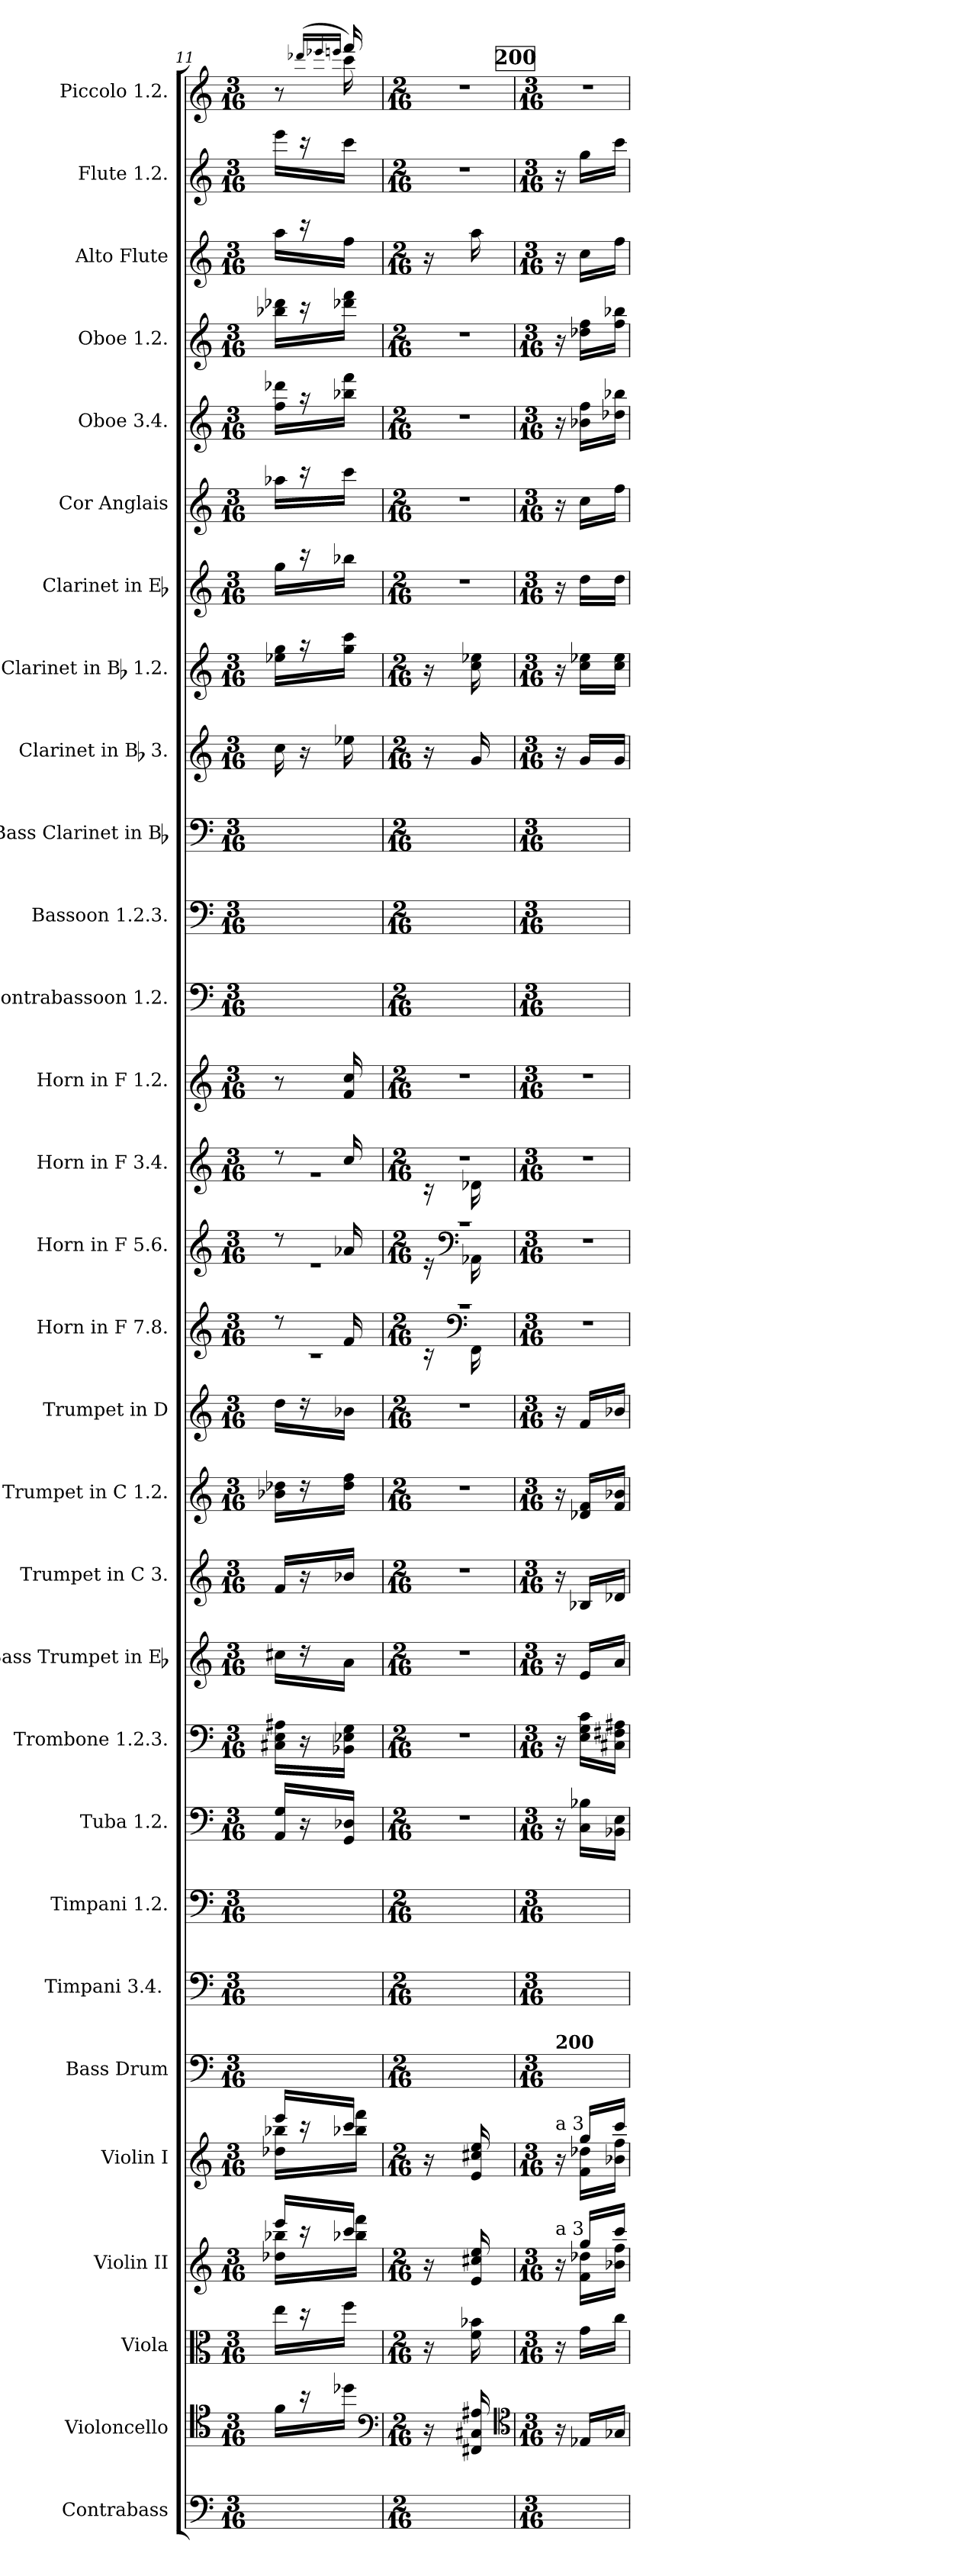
**kern	**kern	**kern	**kern	**kern	**kern	**kern	**kern	**kern	**kern	**kern	**kern	**kern	**kern	**kern	**kern	**kern	**kern	**kern	**kern	**kern	**kern	**kern	**kern	**kern	**kern	**kern	**kern	**kern	**kern
*part30	*part29	*part28	*part27	*part26	*part25	*part24	*part23	*part22	*part21	*part20	*part19	*part18	*part17	*part16	*part15	*part14	*part13	*part12	*part11	*part10	*part9	*part8	*part7	*part6	*part5	*part4	*part3	*part2	*part1
*staff30	*staff29	*staff28	*staff27	*staff26	*staff25	*staff24	*staff23	*staff22	*staff21	*staff20	*staff19	*staff18	*staff17	*staff16	*staff15	*staff14	*staff13	*staff12	*staff11	*staff10	*staff9	*staff8	*staff7	*staff6	*staff5	*staff4	*staff3	*staff2	*staff1
*I"Contrabass	*I"Violoncello	*I"Viola	*I"Violin II	*I"Violin I	*I"Bass Drum	*I"Timpani 3.4. 	*I"Timpani 1.2.	*I"Tuba 1.2.	*I"Trombone 1.2.3.	*I"Bass Trumpet in Eb	*I"Trumpet in C 3.	*I"Trumpet in C 1.2.	*I"Trumpet in D	*I"Horn in F 7.8.	*I"Horn in F 5.6.	*I"Horn in F 3.4.	*I"Horn in F 1.2.	*I"Contrabassoon 1.2.	*I"Bassoon 1.2.3.	*I"Bass Clarinet in Bb	*I"Clarinet in Bb 3.	*I"Clarinet in Bb 1.2.	*I"Clarinet in Eb	*I"Cor Anglais	*I"Oboe 3.4.	*I"Oboe 1.2.	*I"Alto Flute	*I"Flute 1.2.	*I"Piccolo 1.2.
*I'Cb.	*I'Vc.	*I'Vla.	*I'Vln. II	*I'Vln. I	*	*I'Timp. 3.4.	*I'Timp.1.2.	*I'Tba.	*I'Tbn.	*I'Bass Tpt.	*	*	*	*I'Hn.	*I'Hn. 5.6.	*I'Hn. 3.4. 	*I'Hn. 1.2.	*I'Cbsn.	*I'Bsn.	*I'B. Cl.	*I'Cl.	*I'Cl.	*	*I'C. A.	*I'Ob.	*I'Ob.	*I'A. Fl.	*I'Fl.	*I'Picc.
*clefF4	*clefC4	*clefC3	*clefG2	*clefG2	*clefF4	*clefF4	*clefF4	*clefF4	*clefF4	*clefG2	*clefG2	*clefG2	*clefG2	*clefG2	*clefG2	*clefG2	*clefG2	*clefF4	*clefF4	*clefF4	*clefG2	*clefG2	*clefG2	*clefG2	*clefG2	*clefG2	*clefG2	*clefG2	*clefG2
*	*	*	*	*	*	*	*	*	*	*ITrd5c9	*	*	*ITrd-1c-2	*ITrd4c7	*ITrd4c7	*ITrd4c7	*ITrd4c7	*ITrd7c12	*	*ITrd1c2	*ITrd1c2	*ITrd1c2	*ITrd-2c-3	*ITrd4c7	*	*	*ITrd3c5	*	*ITrd-7c-12
*k[]	*k[]	*k[]	*k[]	*k[]	*k[]	*k[]	*k[]	*k[]	*k[]	*k[b-e-a-]	*k[]	*k[]	*k[f#c#]	*k[b-]	*k[b-]	*k[b-]	*k[b-]	*k[]	*k[]	*k[b-e-]	*k[b-e-]	*k[b-e-]	*k[b-e-a-]	*k[b-]	*k[]	*k[]	*k[f#]	*k[]	*k[]
*M3/16	*M3/16	*M3/16	*M3/16	*M3/16	*M3/16	*M3/16	*M3/16	*M3/16	*M3/16	*M3/16	*M3/16	*M3/16	*M3/16	*M3/16	*M3/16	*M3/16	*M3/16	*M3/16	*M3/16	*M3/16	*M3/16	*M3/16	*M3/16	*M3/16	*M3/16	*M3/16	*M3/16	*M3/16	*M3/16
=11	=11	=11	=11	=11	=11	=11	=11	=11	=11	=11	=11	=11	=11	=11	=11	=11	=11	=11	=11	=11	=11	=11	=11	=11	=11	=11	=11	=11	=11
*	*	*	*^	*^	*	*	*	*	*	*	*	*	*	*^	*^	*^	*	*	*	*	*	*	*	*	*	*	*	*	*^
16ryy	16fLL	16eeLL	16eeeLL	16dd-X 16bb-XLL	16eeeLL	16dd-X 16bb-XLL	16ryy	8.ryy	16ryy	16AA 16GLL	16C#X 16E 16A#XLL	16enLL	16fLL	16b-X 16dd-XLL	16eeLL	8r	16%3r	8r	16%3r	8r	16%3r	8r	16ryy	8.ryy	16ryy	16b-	16dd-X 16ffLL	16bb-LL	16dd-XLL	16ff 16ddd-XLL	16bb-X 16ddd-XLL	16eeLL	16eeeLL	8r	8ryy
16ryy	16r	16r	16r	16ryy	16r	16ryy	16ryy	.	16ryy	16r	16r	16r	16r	16r	16r	.	.	.	.	.	.	.	16ryy	.	16ryy	16r	16r	16r	16r	16r	16r	16r	16r	.	.
.	.	.	.	.	.	.	.	.	.	.	.	.	.	.	.	.	.	.	.	.	.	.	.	.	.	.	.	.	.	.	.	.	.	(>16qqdddd-X/LL	.
.	.	.	.	.	.	.	.	.	.	.	.	.	.	.	.	.	.	.	.	.	.	.	.	.	.	.	.	.	.	.	.	.	.	16qqeeee-X/	.
.	.	.	.	.	.	.	.	.	.	.	.	.	.	.	.	.	.	.	.	.	.	.	.	.	.	.	.	.	.	.	.	.	.	16qqeeeen/JJ	.
16ryy	16dd-XJJ	16ffJJ	16cccJJ	16bb-X 16fffJJ	16cccJJ	16bb-X 16fffJJ	16ryy	.	16ryy	16GG 16D-XJJ	16BB-X 16E-X 16GJJ	16cJJ	16b-XJJ	16dd- 16ffJJ	16ccnJJ	16B-	.	16d-X	.	16f	.	16B- 16f	16ryy	.	16ryy	16dd-X	16ff 16bb-JJ	16ddd-XJJ	16ffJJ	16bb-X 16fffJJ	16ddd-X 16fffJJ	16ccJJ	16cccJJ	16ffff)	16cccc
*	*	*	*v	*v	*	*	*	*	*	*	*	*	*	*	*	*	*	*	*	*	*	*	*	*	*	*	*	*	*	*	*	*	*	*v	*v
*	*	*	*	*v	*v	*	*	*	*	*	*	*	*	*	*	*	*	*	*	*	*	*	*	*	*	*	*	*	*	*	*	*	*
*	*clefF4	*	*	*	*	*	*	*	*	*	*	*	*	*	*	*	*	*	*	*	*	*	*	*	*	*	*	*	*	*	*	*
=12	=12	=12	=12	=12	=12	=12	=12	=12	=12	=12	=12	=12	=12	=12	=12	=12	=12	=12	=12	=12	=12	=12	=12	=12	=12	=12	=12	=12	=12	=12	=12	=12
*M2/16	*M2/16	*M2/16	*M2/16	*M2/16	*M2/16	*M2/16	*M2/16	*M2/16	*M2/16	*M2/16	*M2/16	*M2/16	*M2/16	*M2/16	*	*M2/16	*	*M2/16	*	*M2/16	*M2/16	*M2/16	*M2/16	*M2/16	*M2/16	*M2/16	*M2/16	*M2/16	*M2/16	*M2/16	*M2/16	*M2/16
*	*	*	*^	*^	*	*	*	*	*	*	*	*	*	*	*	*	*	*	*	*	*	*	*	*	*	*	*	*	*	*	*	*^
!	!	!	!	!	!LO:TX:a:t=unis.	!	!	!	!	!	!	!	!	!	!	!	!	!	!	!	!	!	!	!	!	!	!	!	!	!	!	!	!	!	!
!	!	!	!LO:TX:a:t=unis.	!	!	!	!	!	!	!	!	!	!	!	!	!	!	!	!	!	!	!	!	!	!	!	!	!	!	!	!	!	!	!	!
*	*	*	*v	*v	*	*	*	*	*	*	*	*	*	*	*	*	*	*	*	*	*	*	*	*	*	*	*	*	*	*	*	*	*	*v	*v
*	*	*	*	*v	*v	*	*	*	*	*	*	*	*	*	*	*	*	*	*	*	*	*	*	*	*	*	*	*	*	*	*	*	*
16ryy	16r	16r	16r	16r	16ryy	16ryy	8ryy	8r	8r	8r	8r	8r	8r	8raa	16r	8raa	16r	8r	16r	8r	16ryy	8ryy	16ryy	16r	16r	8r	8r	8r	8r	16r	8r	8r
*	*	*	*	*	*	*	*	*	*	*	*	*	*	*clefF4	*	*clefF4	*	*	*	*	*	*	*	*	*	*	*	*	*	*	*	*
16ryy	16FF#X 16C#X 16A#X	16f 16b-X	16e 16cc#X 16ee	16e 16cc#X 16ee	16ryy	16ryy	.	.	.	.	.	.	.	.	16BBB-	.	16DD-X	.	16G-X	.	16ryy	.	16ryy	16f	16b- 16dd-X	.	.	.	.	16ee	.	.
*	*	*	*	*	*	*	*	*	*	*	*	*	*	*v	*v	*	*	*v	*v	*	*	*	*	*	*	*	*	*	*	*	*	*
*	*	*	*	*	*	*	*	*	*	*	*	*	*	*	*v	*v	*	*	*	*	*	*	*	*	*	*	*	*	*	*
*	*clefC4	*	*	*	*	*	*	*	*	*	*	*	*	*	*	*	*	*	*	*	*	*	*	*	*	*	*	*	*
!!LO:REH:place=s1:t=200
=13	=13	=13	=13	=13	=13	=13	=13	=13	=13	=13	=13	=13	=13	=13	=13	=13	=13	=13	=13	=13	=13	=13	=13	=13	=13	=13	=13	=13	=13
*M3/16	*M3/16	*M3/16	*M3/16	*M3/16	*M3/16	*M3/16	*M3/16	*M3/16	*M3/16	*M3/16	*M3/16	*M3/16	*M3/16	*M3/16	*M3/16	*M3/16	*M3/16	*M3/16	*M3/16	*M3/16	*M3/16	*M3/16	*M3/16	*M3/16	*M3/16	*M3/16	*M3/16	*M3/16	*M3/16
*	*	*	*^	*^	*	*	*	*	*	*	*	*	*	*^	*^	*^	*	*	*	*	*	*	*	*	*	*	*	*	*
!	!	!	!	!	!	!	!LO:TX:a:B:t=200	!	!	!	!	!	!	!	!	!	!	!	!	!	!	!	!	!	!	!	!	!	!	!	!	!	!	!
!	!	!	!	!	!LO:TX:a:t=a 3	!	!	!	!	!	!	!	!	!	!	!	!	!	!	!	!	!	!	!	!	!	!	!	!	!	!	!	!	!
!	!	!	!LO:TX:a:t=a 3	!	!	!	!	!	!	!	!	!	!	!	!	!	!	!	!	!	!	!	!	!	!	!	!	!	!	!	!	!	!	!
*	*	*	*	*	*	*	*	*	*	*	*	*	*	*	*	*v	*v	*	*	*v	*v	*	*	*	*	*	*	*	*	*	*	*	*	*
*	*	*	*	*	*	*	*	*	*	*	*	*	*	*	*	*	*v	*v	*	*	*	*	*	*	*	*	*	*	*	*	*	*
16ryy	16r	16r	16r	16ryy	16r	16ryy	16ryy	8.ryy	16ryy	16r	16r	16r	16r	16r	16r	16%3r	16%3r	16%3r	16%3r	16ryy	8.ryy	16ryy	16r	16r	16r	16r	16r	16r	16r	16r	16%3r
16ryy	16E-XLL	16gLL	16ggLL	16f 16dd-XLL	16ggLL	16f 16dd-XLL	16ryy	.	8ryy	16C 16B-XLL	16E 16G 16cLL	16GLL	16B-XLL	16d-X 16fLL	16gLL	.	.	.	.	16ryy	.	16ryy	16fLL	16b- 16dd-XLL	16ffLL	16fLL	16b-X 16ffLL	16dd-X 16ffLL	16gLL	16ggLL	.
16ryy	16G-XJJ	16ccJJ	16cccJJ	16b-X 16ffJJ	16cccJJ	16b-X 16ffJJ	16ryy	.	.	16BB-X 16EJJ	16C#X 16F#X 16A#XJJ	16cJJ	16d-XJJ	16f 16b-XJJ	16ccnJJ	.	.	.	.	16ryy	.	16ryy	16fJJ	16b- 16dd-JJ	16ffJJ	16b-JJ	16dd-X 16bb-XJJ	16ff 16bb-XJJ	16ccJJ	16cccJJ	.
*	*	*	*v	*v	*	*	*	*	*	*	*	*	*	*	*	*	*	*	*	*	*	*	*	*	*	*	*	*	*	*	*
*	*	*	*	*v	*v	*	*	*	*	*	*	*	*	*	*	*	*	*	*	*	*	*	*	*	*	*	*	*	*	*
=	=	=	=	=	=	=	=	=	=	=	=	=	=	=	=	=	=	=	=	=	=	=	=	=	=	=	=	=	=
*-	*-	*-	*-	*-	*-	*-	*-	*-	*-	*-	*-	*-	*-	*-	*-	*-	*-	*-	*-	*-	*-	*-	*-	*-	*-	*-	*-	*-	*-
